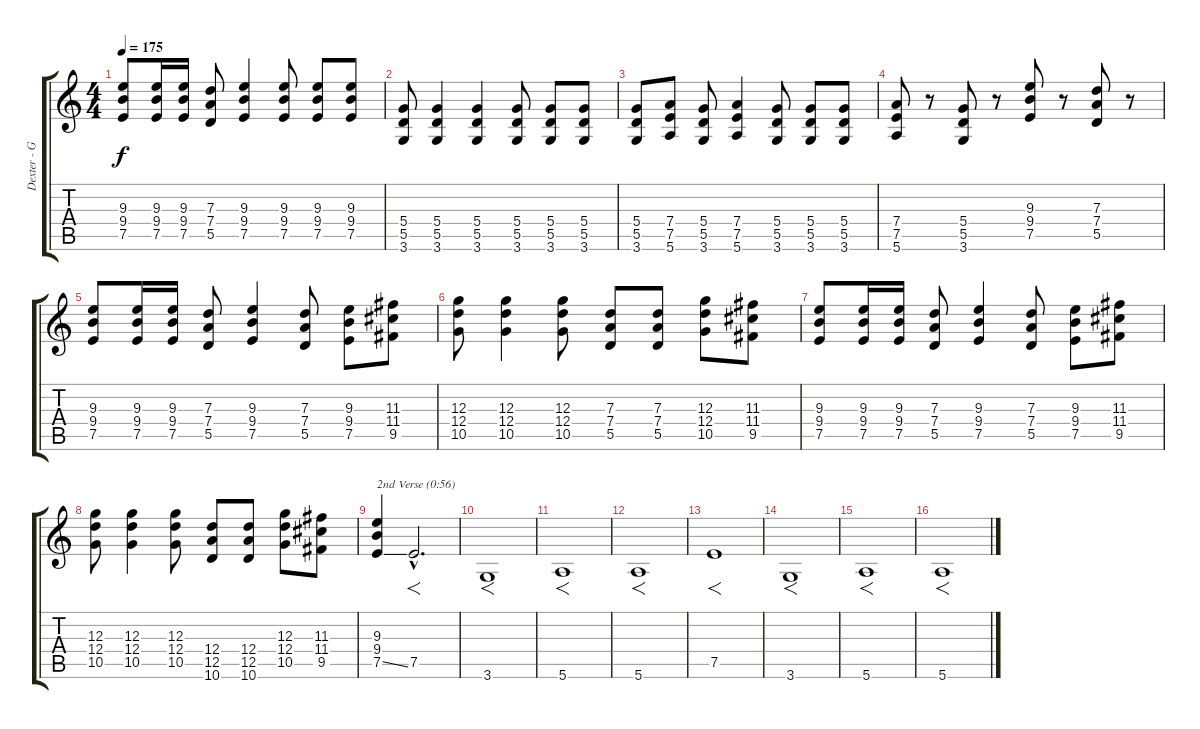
\track ("Dexter - Guitar" "Dexter - G") {instrument distortionguitar}
\staff {score tabs}
\tuning (E4 B3 G3 D3 A2 E2) {hide}
\ts (4 4)
\tempo 175
\clef g2
\ks c
(9.3 9.4 7.5).8{dy f} (9.3 9.4 7.5).16 (9.3 9.4 7.5).16 (7.3 7.4 5.5).8 (9.3 9.4 7.5).4 (9.3 9.4 7.5).8 (9.3 9.4 7.5).8 (9.3 9.4 7.5).8 |
(5.4 5.5 3.6).8 (5.4 5.5 3.6).4 (5.4 5.5 3.6).4 (5.4 5.5 3.6).8 (5.4 5.5 3.6).8 (5.4 5.5 3.6).8 |
(5.4 5.5 3.6).8 (7.4 7.5 5.6).8 (5.4 5.5 3.6).8 (7.4 7.5 5.6).4 (5.4 5.5 3.6).8 (5.4 5.5 3.6).8 (5.4 5.5 3.6).8 |
(7.4 7.5 5.6).8 r.8 (5.4 5.5 3.6).8 r.8 (9.3 9.4 7.5).8 r.8 (7.3 7.4 5.5).8 r.8 |
(9.3 9.4 7.5).8 (9.3 9.4 7.5).16 (9.3 9.4 7.5).16 (7.3 7.4 5.5).8 (9.3 9.4 7.5).4 (7.3 7.4 5.5).8 (9.3 9.4 7.5).8 (11.3 11.4 9.5).8 |
(12.3 12.4 10.5).8 (12.3 12.4 10.5).4 (12.3 12.4 10.5).8 (7.3 7.4 5.5).8 (7.3 7.4 5.5).8 (12.3 12.4 10.5).8 (11.3 11.4 9.5).8 |
(9.3 9.4 7.5).8 (9.3 9.4 7.5).16 (9.3 9.4 7.5).16 (7.3 7.4 5.5).8 (9.3 9.4 7.5).4 (7.3 7.4 5.5).8 (9.3 9.4 7.5).8 (11.3 11.4 9.5).8 |
(12.3 12.4 10.5).8 (12.3 12.4 10.5).4 (12.3 12.4 10.5).8 (12.4 12.5 10.6).8 (12.4 12.5 10.6).8 (12.3 12.4 10.5).8 (11.3 11.4 9.5).8 |
(9.3 9.4 7.5{ss}).4{txt "2nd Verse (0:56)"} 7.5{hac}.2{f d} |
3.6.1{f} |
5.6.1{f} |
5.6.1{f} |
7.5.1{f} |
3.6.1{f} |
5.6.1{f} |
5.6.1{f}
